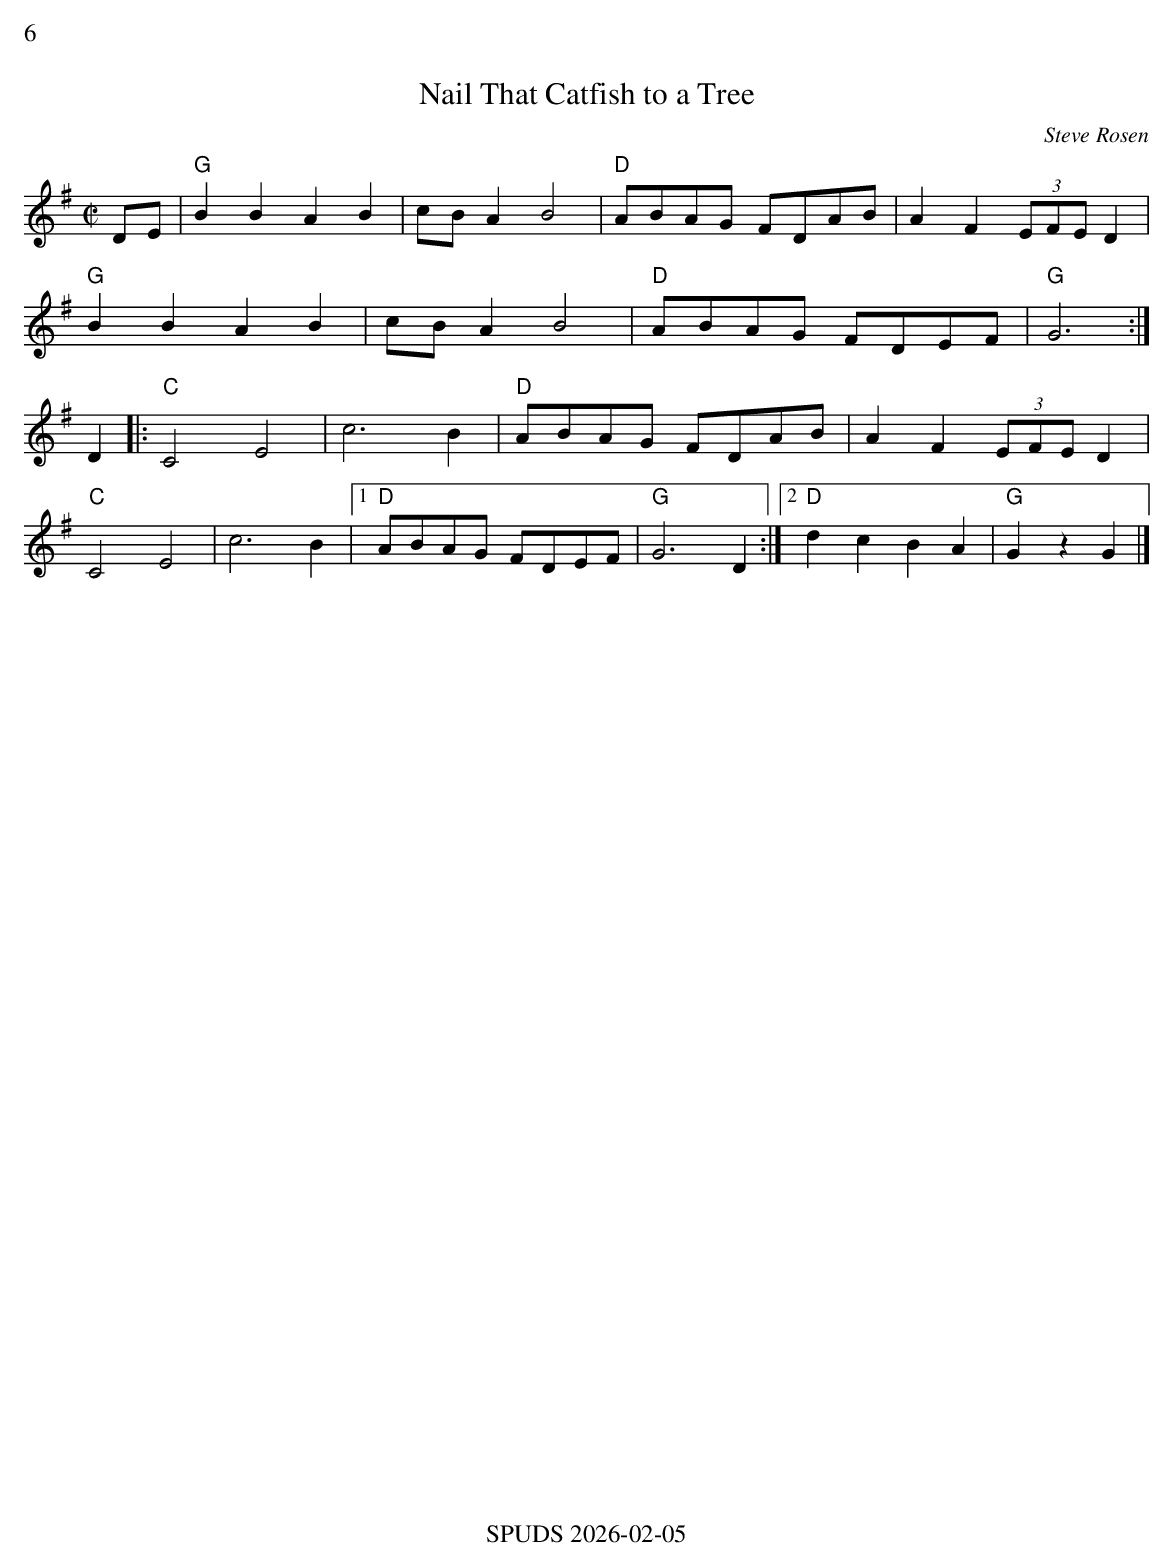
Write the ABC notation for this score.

X:1
%%text 6
T:Nail That Catfish to a Tree
C:Steve Rosen
M:C|
L:1/8
K:G
DE|"G"B2 B2 A2 B2|cB A2 B4|"D"ABAG FDAB|A2 F2 (3EFE D2|
"G"B2 B2 A2 B2|cB A2 B4|"D"ABAG FDEF|"G"G6:|
D2|:"C"C4 E4|c6 B2|"D"ABAG FDAB|A2 F2 (3EFE D2|
"C"C4 E4|c6 B2|1"D"ABAG FDEF|"G"G6 D2:|2"D"d2 c2 B2 A2|"G"G2 z2 G2|]
